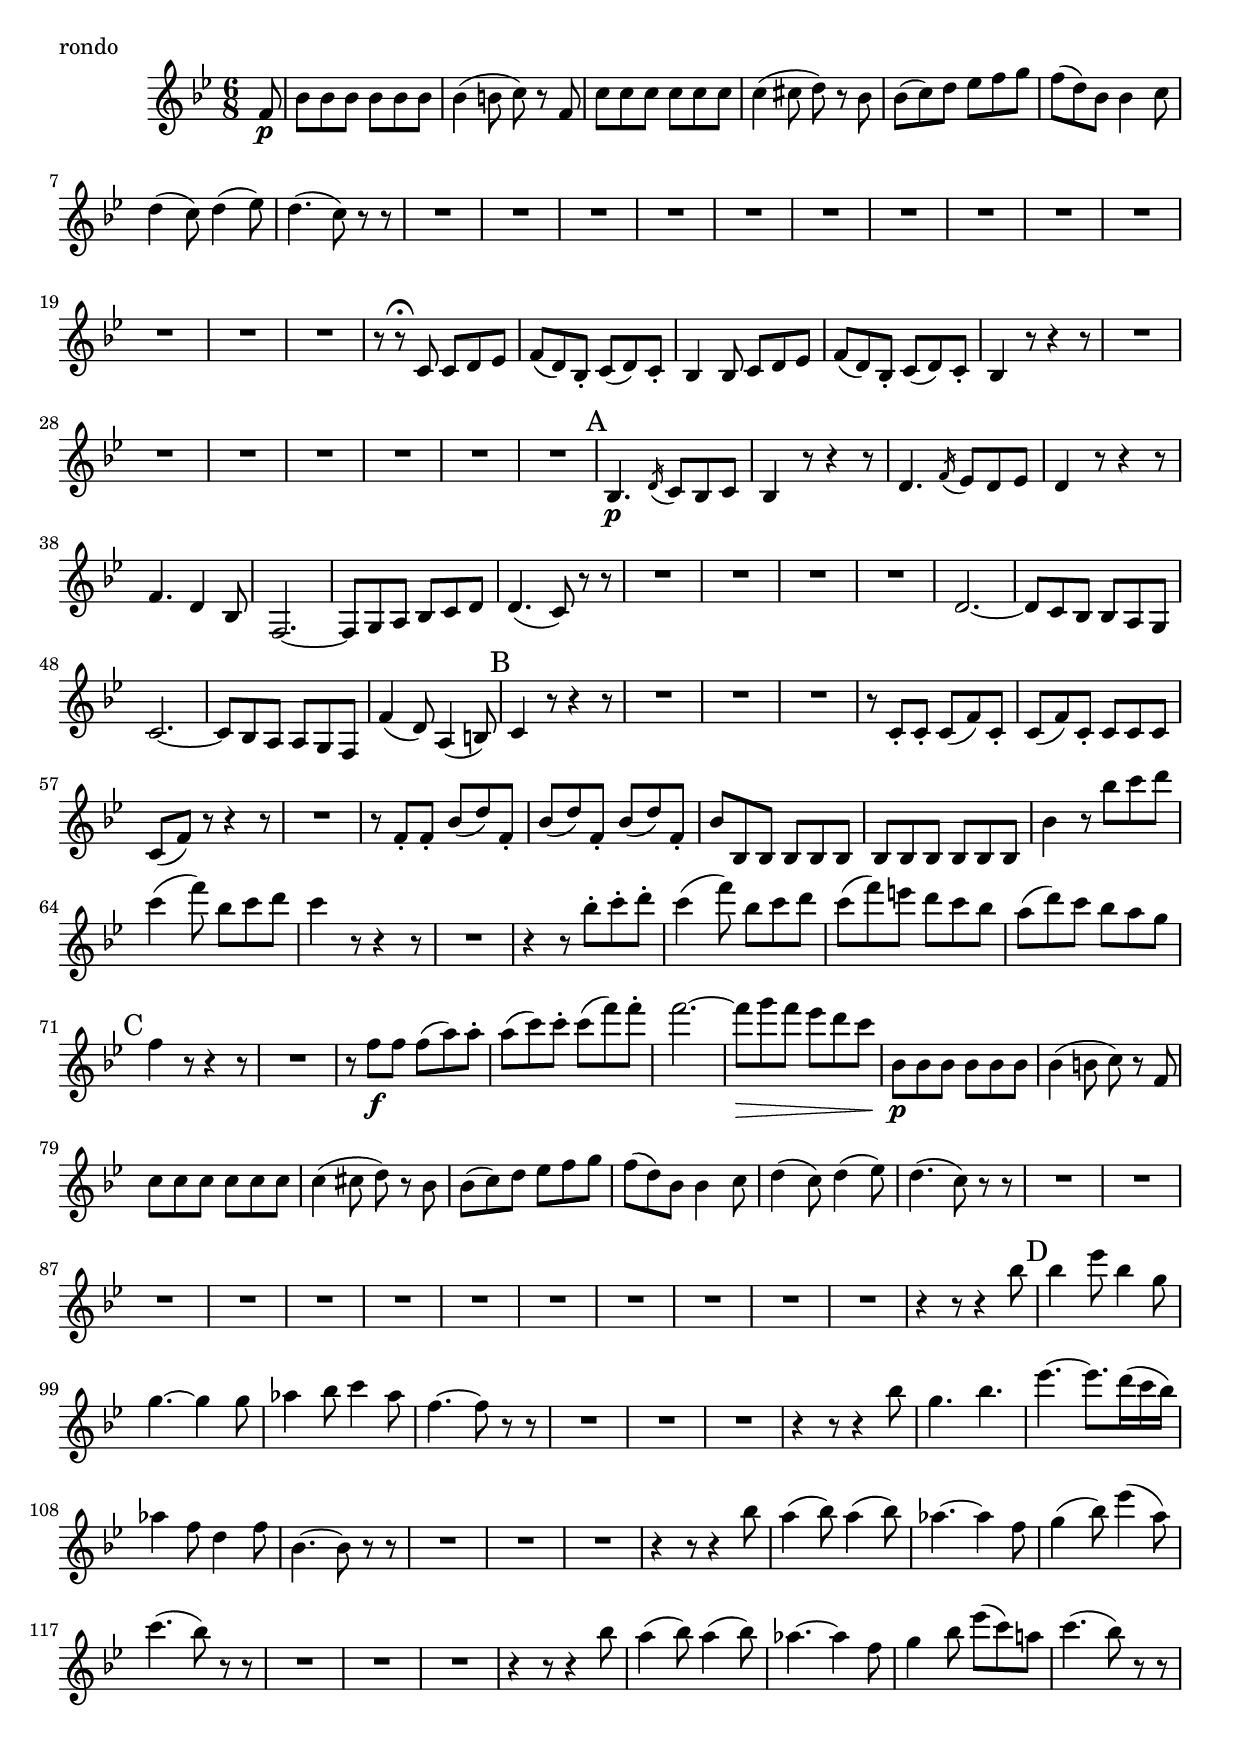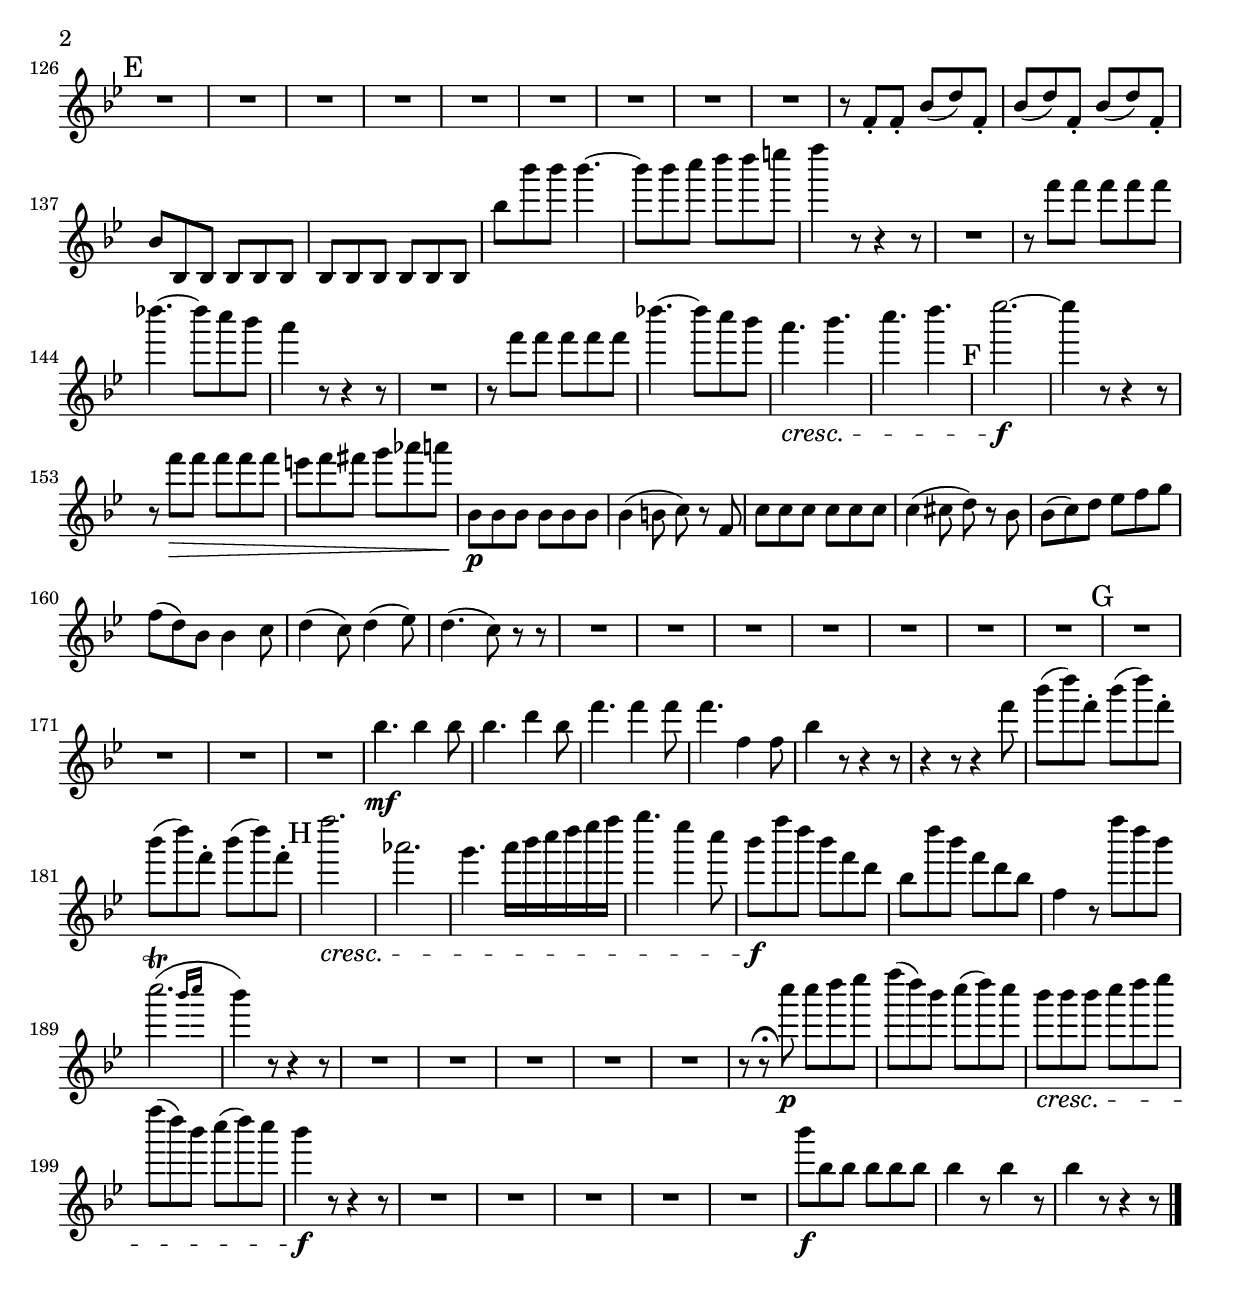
\version "1.7.18"

% \include "mozart-hrn3-defs.ly"

rondotheme = \notes \relative c' {
	 c'8-[ c c]  c-[ c c]
	c4( cis8  d-) r g,
	 d'8-[ d d]  d-[ d d]
	d4( dis8  e-) r c |
	 c-[( d-) e]  f-[ g a]
	 g-[ ( e-) c] c4 d8
	e4( d8-) e4( f8-)
	e4.( d8-) r r |
}

lipbreaker = \notes \relative c'
{
 	r8  g'-[-. g-.]  c-[( e-) g,-.]
	 c-[( e-) g,-.]  c-[( e-) g,-.]
	 c-[ c, c]  c-[ c c]
	 c-[ c c]  c-[ c c]
}

rightsixteenth = { \property Voice.stemLeftBeamCount = 1
  \property Voice.stemRightBeamCount = 2 }
leftsixteenth = { \property Voice.stemLeftBeamCount = 2
  \property Voice.stemRightBeamCount = 1 }
bothsixteenth = { \property Voice.stemLeftBeamCount = 2
  \property Voice.stemRightBeamCount = 2 }

rondo = \notes 	\relative c'
{
	\partial 8
	\time 6/8
	\key c \major
	
	g'8-\p |
	
	\rondotheme
	
	R2.*13 |
	r8 r^\fermata d  d-[ e f]
	 g-[ ( e-) c-.]  d-[( e-) d-.]
	c4 c8  d-[ e f]
	 g-[( e-) c-.]  d-[( e-) d-.]
	c4 r8 r4 r8 |
	R2.*7
	\mark  "A"
	c4.-\p \grace { e16( }  d8-[-) c d]
	c4 r8 r4 r8
	e4. \grace g16(  f8-[-) e f]
	e4 r8 r4 r8
	g4. e4 c8
	g2.~
	 g8-[ a b]  c-[ d e ]
	e4.( d8-) r r
	R2.*4
	e2.~ |
	 e8-[ d c]  c-[ b a]
	d2.~
	 d8-[ c b]  b-[ a g]
	g'4( e8-) b4( cis8-)
	\mark "B"
	d4 r8 r4 r8
	R2.*3 |
	r8  d-[-. d-.]  d-[( g-) d-.]
	 d-[( g-) d-.]  d-[ d d]
	 d-[( g-)] r r4 r8
	R2.*1
	\lipbreaker
	c4 r8  c'-[ d e]
	d4( g8-)  c,-[ d e]
	d4 r8 r4 r8
	R2. |
	r4 r8  c-[-. d-. e-.]
	d4( g8-)  c,-[ d e]
	 d-[( g-) fis]  e-[ d c]
	 b-[ ( e-) d]  c-[ b a]
	\mark "C"
	g4 r8 r4 r8
	R2. |
	%
	r8  g-[-\f g]  g-[(  b-) b-.]
	 b-[( d-) d-.]  d-[( g-) g-.]
	g2.~
	 g8-[ \> a g]  f-[ e d]
	< \rondotheme
	  { s8-\!-\p } >
	  
	R2.*12
	r4 r8 r4 c8
	\mark "D"
	c4 f8 c4 a8
	a4.~a4 a8
	bes4 c8 d4 bes8
	g4. ~ g8 r r
	R2.*3
	r4 r8 r4 c8
	a4. c
	f ~  f8.-[ \rightsixteenth e16(  \bothsixteenth d  c-)]
	bes4 g8 e4 g8
	c,4. ~ c8 r r
	R2.*3| 
	r4 r8 r4 c'8
	b4( c8-) b4( c8-)
	bes4. ~ bes4 g8
	a4 ( c8-) f4 ( b,8-)
	d4. ( c8-) r r
	R2.*3| 
	r4 r8 r4 c8
	b4( c8-) b4( c8-)
	bes4. ~ bes4 g8
	a4 c8  f-[ ( d-) b!]
	d4. ( c8-) r r
	\mark "E"
	R2.*9  |
	\lipbreaker 
	c8-[ c' c] c4.~
	c8-[ c d]  e-[ e fis] 
	g4 r8 r4 r8
	R2.
	r8  g,-[ g]  g-[ g g] |
	es'4. ~  es8-[ d c]
	b4 r8 r4 r8
	R2. |
	r8  g-[ g]  g-[ g g]
	es'4. ~  es8-[ d c]
	\cresc b4.  c4. d4. e4.
	\mark "F"
	\endcresc
	
	f2.-\f ~ |
	f4 r8 r4 r8
	r8  g,-[\> g]  g-[ g g]
	
	% Edition breitkopf says a-flat (silly!)
	 fis-[  g gis] 
		  a-[ bes b-]-\!

	%% EB does the slur in the Rondo differently from the 1st adn 2nd time.
	%% why. Should check with MS.
	< \rondotheme
	  { s8-\p } >
	R2.*7
	\mark "G"
	R2.*4
	c,4.-\mf c4 c8
	c4. e4 c8
	g'4. g4 g8
	g4. g,4 g8
	c4 r8 r4 r8
	r4 r8 r4 g'8
	 c-[ ( e-) g,-.] 	 c-[ ( e-) g,-.]
	 c-[ ( e-) g,-.] 	 c-[ ( e-) g,-.]
	\mark "H"
	\cresc g'2.  bes,2.
	a4.  b16-[ c d e f g]
	a4. f4 d8
	[\endcresc c8-\f g' e]  c-[ g e]
	 c-[ e' c]   g-[ e c]
	g4 r8  g''8-[ e c]

	
	< d2.(-\trill
	  { s2 	\grace {   c16-[ d] } } >
	
	
	 c4-) r8 r4 r8
	R2.*5
	r8 r8^\fermata d8-\p  d-[ e f]
	 g-[ ( e-) c]  d-[( e-) d]
	\cresc  c-[  c c]  d-[ e f]
	 g-[( e-) c]  d-[( e-) d]
	\endcresc c4-\f  r8 r4 r8
	R2.*5
	 c8-[-\f c, c]  c-[ c c]
	c4 r8 c4 r8

        %This is technically incorrect, since we started with an 8th
	% upstep, but both eulenburg and EB do this as well.
	c4 r8 r4 r8 \bar "|."		
}

\score
{
    \notes { \transpose c' bes	\rondo }
	\header { piece = "rondo" opus = "" }
	\midi{ \tempo 4 = 100 }
	\paper { }
}

